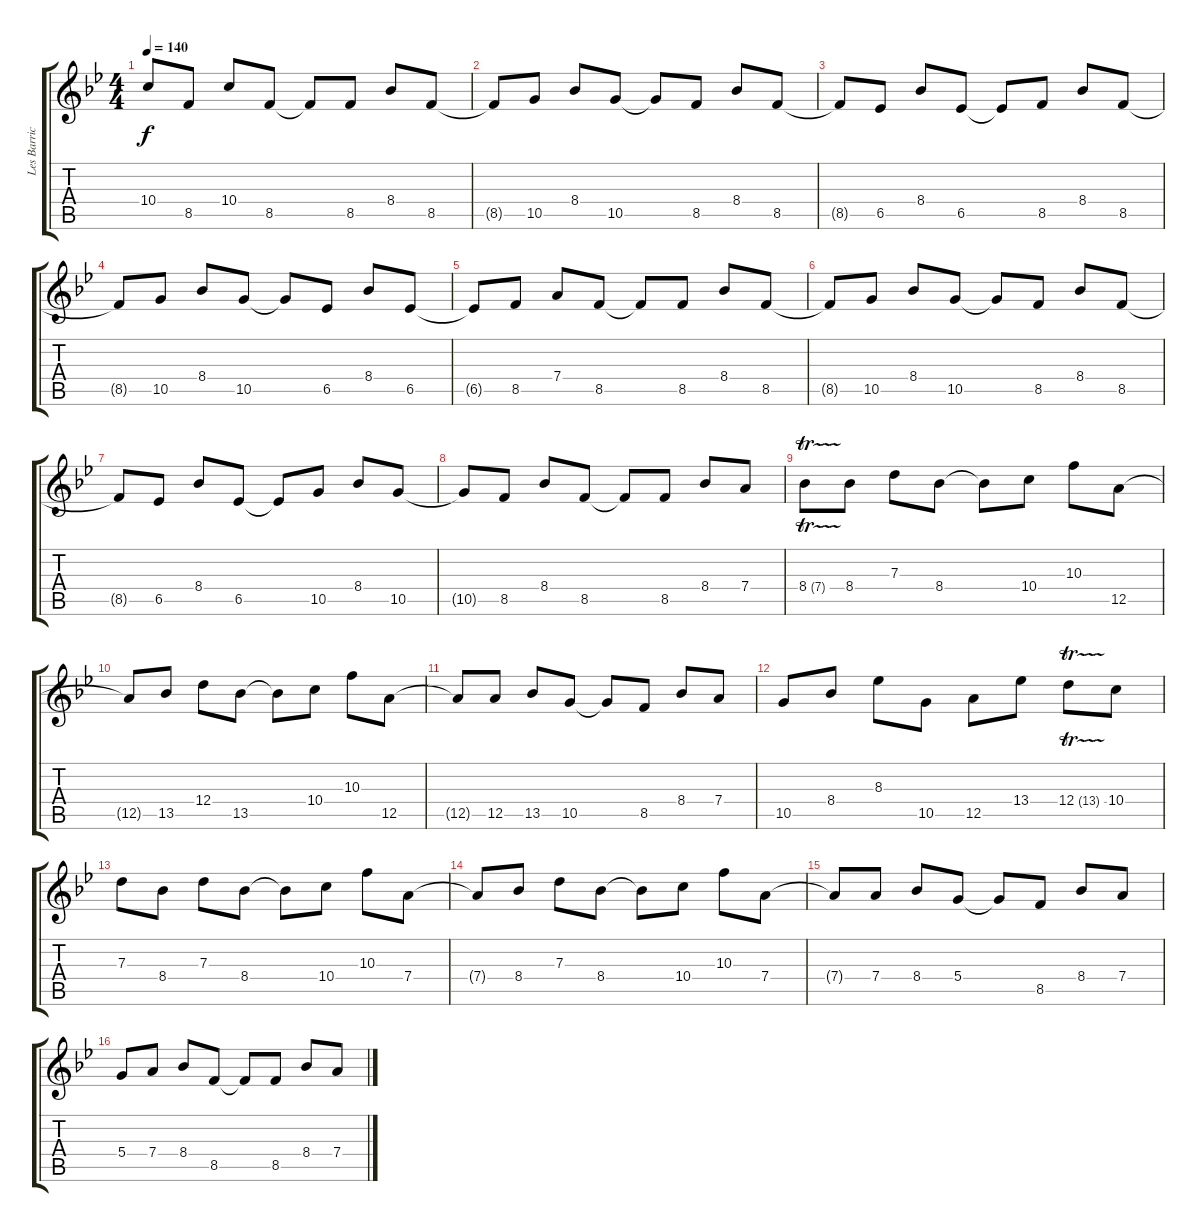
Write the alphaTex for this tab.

\track ("Les Barricades Mysterieuses " "Les Barric") {instrument distortionguitar}
\staff {score tabs}
\tuning (E4 B3 G3 D3 A2 E2) {hide}
\ts (4 4)
\tempo 140
\clef g2
\ks bb
10.4{t}.8{dy f} 8.5.8 10.4.8 8.5.8 8.5{t}.8 8.5.8 8.4.8 8.5.8 |
8.5{t}.8 10.5.8 8.4.8 10.5.8 10.5{t}.8 8.5.8 8.4.8 8.5.8 |
8.5{t}.8 6.5.8 8.4.8 6.5.8 6.5{t}.8 8.5.8 8.4.8 8.5.8 |
8.5{t}.8 10.5.8 8.4.8 10.5.8 10.5{t}.8 6.5.8 8.4.8 6.5.8 |
6.5{t}.8 8.5.8 7.4.8 8.5.8 8.5{t}.8 8.5.8 8.4.8 8.5.8 |
8.5{t}.8 10.5.8 8.4.8 10.5.8 10.5{t}.8 8.5.8 8.4.8 8.5.8 |
8.5{t}.8 6.5.8 8.4.8 6.5.8 6.5{t}.8 10.5.8 8.4.8 10.5.8 |
10.5{t}.8 8.5.8 8.4.8 8.5.8 8.5{t}.8 8.5.8 8.4.8 7.4.8 |
8.4{tr (7 32)}.8 8.4.8 7.3.8 8.4.8 8.4{t}.8 10.4.8 10.3.8 12.5.8 |
12.5{t}.8 13.5.8 12.4.8 13.5.8 13.5{t}.8 10.4.8 10.3.8 12.5.8 |
12.5{t}.8 12.5.8 13.5.8 10.5.8 10.5{t}.8 8.5.8 8.4.8 7.4.8 |
10.5.8 8.4.8 8.3.8 10.5.8 12.5.8 13.4.8 12.4{tr (13 32)}.8 10.4.8 |
7.3.8 8.4.8 7.3.8 8.4.8 8.4{t}.8 10.4.8 10.3.8 7.4.8 |
7.4{t}.8 8.4.8 7.3.8 8.4.8 8.4{t}.8 10.4.8 10.3.8 7.4.8 |
7.4{t}.8 7.4.8 8.4.8 5.4.8 5.4{t}.8 8.5.8 8.4.8 7.4.8 |
5.4.8 7.4.8 8.4.8 8.5.8 8.5{t}.8 8.5.8 8.4.8 7.4.8
